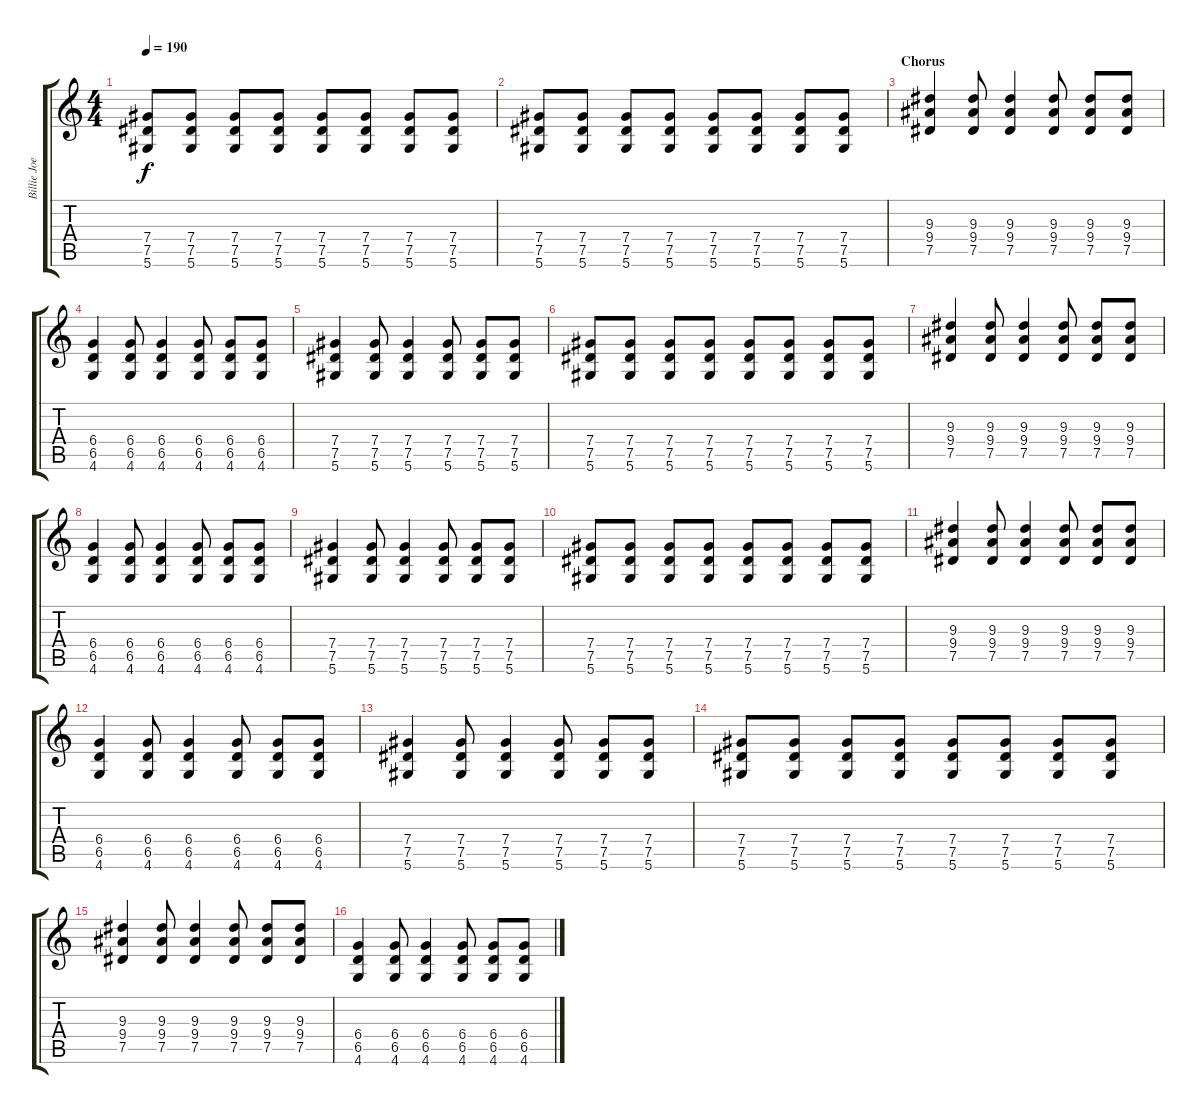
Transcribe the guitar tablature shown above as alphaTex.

\track ("Billie Joe Armstrong (Guitar)" "Billie Joe") {instrument distortionguitar}
\staff {score tabs}
\tuning (Eb4 Bb3 Gb3 Db3 Ab2 Eb2) {hide}
\ts (4 4)
\tempo 190
\clef g2
\ks c
(7.4 7.5 5.6).8{dy f} (7.4 7.5 5.6).8 (7.4 7.5 5.6).8 (7.4 7.5 5.6).8 (7.4 7.5 5.6).8 (7.4 7.5 5.6).8 (7.4 7.5 5.6).8 (7.4 7.5 5.6).8 |
(7.4 7.5 5.6).8 (7.4 7.5 5.6).8 (7.4 7.5 5.6).8 (7.4 7.5 5.6).8 (7.4 7.5 5.6).8 (7.4 7.5 5.6).8 (7.4 7.5 5.6).8 (7.4 7.5 5.6).8 |
\section ("" "Chorus")
(9.3 9.4 7.5).4{volume 13 balance 11} (9.3 9.4 7.5).8 (9.3 9.4 7.5).4 (9.3 9.4 7.5).8 (9.3 9.4 7.5).8 (9.3 9.4 7.5).8 |
(6.4 6.5 4.6).4 (6.4 6.5 4.6).8 (6.4 6.5 4.6).4 (6.4 6.5 4.6).8 (6.4 6.5 4.6).8 (6.4 6.5 4.6).8 |
(7.4 7.5 5.6).4 (7.4 7.5 5.6).8 (7.4 7.5 5.6).4 (7.4 7.5 5.6).8 (7.4 7.5 5.6).8 (7.4 7.5 5.6).8 |
(7.4 7.5 5.6).8 (7.4 7.5 5.6).8 (7.4 7.5 5.6).8 (7.4 7.5 5.6).8 (7.4 7.5 5.6).8 (7.4 7.5 5.6).8 (7.4 7.5 5.6).8 (7.4 7.5 5.6).8 |
(9.3 9.4 7.5).4 (9.3 9.4 7.5).8 (9.3 9.4 7.5).4 (9.3 9.4 7.5).8 (9.3 9.4 7.5).8 (9.3 9.4 7.5).8 |
(6.4 6.5 4.6).4 (6.4 6.5 4.6).8 (6.4 6.5 4.6).4 (6.4 6.5 4.6).8 (6.4 6.5 4.6).8 (6.4 6.5 4.6).8 |
(7.4 7.5 5.6).4 (7.4 7.5 5.6).8 (7.4 7.5 5.6).4 (7.4 7.5 5.6).8 (7.4 7.5 5.6).8 (7.4 7.5 5.6).8 |
(7.4 7.5 5.6).8 (7.4 7.5 5.6).8 (7.4 7.5 5.6).8 (7.4 7.5 5.6).8 (7.4 7.5 5.6).8 (7.4 7.5 5.6).8 (7.4 7.5 5.6).8 (7.4 7.5 5.6).8 |
(9.3 9.4 7.5).4 (9.3 9.4 7.5).8 (9.3 9.4 7.5).4 (9.3 9.4 7.5).8 (9.3 9.4 7.5).8 (9.3 9.4 7.5).8 |
(6.4 6.5 4.6).4 (6.4 6.5 4.6).8 (6.4 6.5 4.6).4 (6.4 6.5 4.6).8 (6.4 6.5 4.6).8 (6.4 6.5 4.6).8 |
(7.4 7.5 5.6).4 (7.4 7.5 5.6).8 (7.4 7.5 5.6).4 (7.4 7.5 5.6).8 (7.4 7.5 5.6).8 (7.4 7.5 5.6).8 |
(7.4 7.5 5.6).8 (7.4 7.5 5.6).8 (7.4 7.5 5.6).8 (7.4 7.5 5.6).8 (7.4 7.5 5.6).8 (7.4 7.5 5.6).8 (7.4 7.5 5.6).8 (7.4 7.5 5.6).8 |
(9.3 9.4 7.5).4 (9.3 9.4 7.5).8 (9.3 9.4 7.5).4 (9.3 9.4 7.5).8 (9.3 9.4 7.5).8 (9.3 9.4 7.5).8 |
(6.4 6.5 4.6).4 (6.4 6.5 4.6).8 (6.4 6.5 4.6).4 (6.4 6.5 4.6).8 (6.4 6.5 4.6).8 (6.4 6.5 4.6).8
